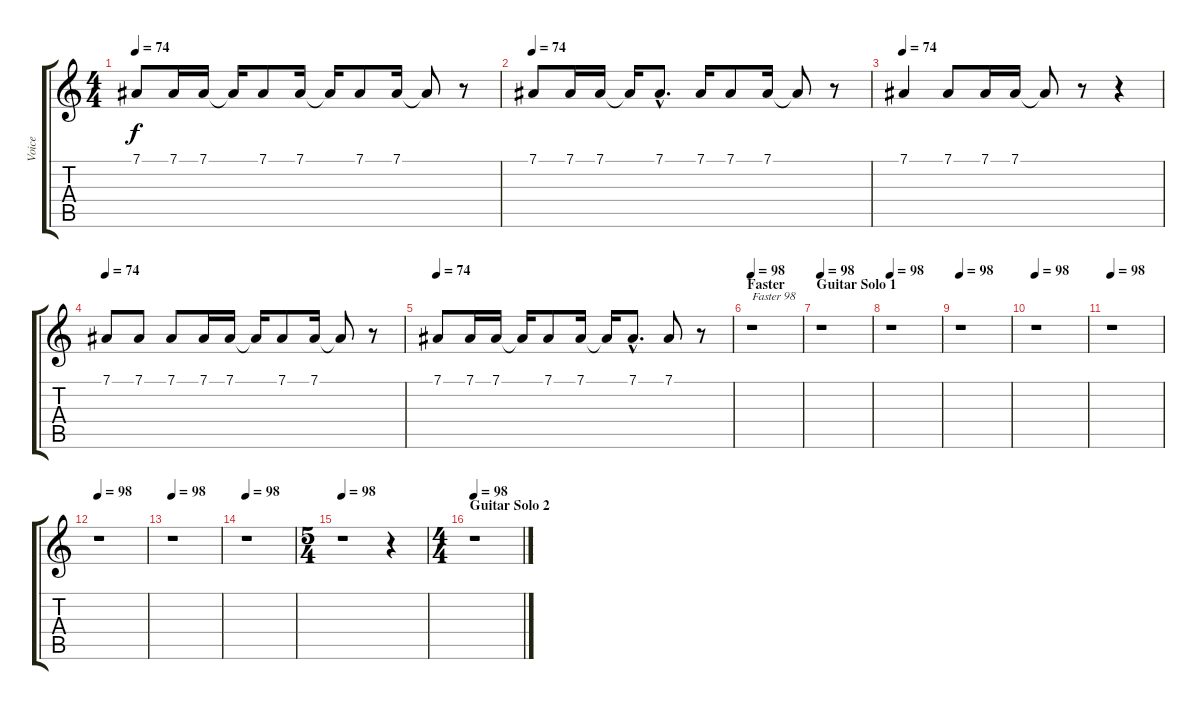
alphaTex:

\track ("Voice" "Voice") {instrument lead6voice}
\staff {score tabs}
\tuning (Eb4 Bb3 Gb3 Db3 Ab2 Eb2) {hide}
\ts (4 4)
\tempo 74
\clef g2
\ks c
7.1.8{dy f} 7.1.16 7.1.16 7.1{t}.16 7.1.8 7.1.16 7.1{t}.16 7.1.8 7.1.16 7.1{t}.8 r.8 |
\tempo 74
7.1.8 7.1.16 7.1.16 7.1{t}.16 7.1{hac}.8{d} 7.1.16 7.1.8 7.1.16 7.1{t}.8 r.8 |
\tempo 74
7.1.4 7.1.8 7.1.16 7.1.16 7.1{t}.8 r.8 r.4 |
\tempo 74
7.1.8 7.1.8 7.1.8 7.1.16 7.1.16 7.1{t}.16 7.1.8 7.1.16 7.1{t}.8 r.8 |
\tempo 74
7.1.8 7.1.16 7.1.16 7.1{t}.16 7.1.8 7.1.16 7.1{t}.16 7.1{hac}.8{d} 7.1.8 r.8 |
\section ("" "Faster")
\tempo 98
r.1{txt "Faster 98"} |
\section ("" "Guitar Solo 1")
\tempo 98
r.1 |
\tempo 98
r.1 |
\tempo 98
r.1 |
\tempo 98
r.1 |
\tempo 98
r.1 |
\tempo 98
r.1 |
\tempo 98
r.1 |
\tempo 98
r.1 |
\ts (5 4)
\tempo 98
r.1 r.4 |
\ts (4 4)
\section ("" "Guitar Solo 2")
\tempo 98
r.1
